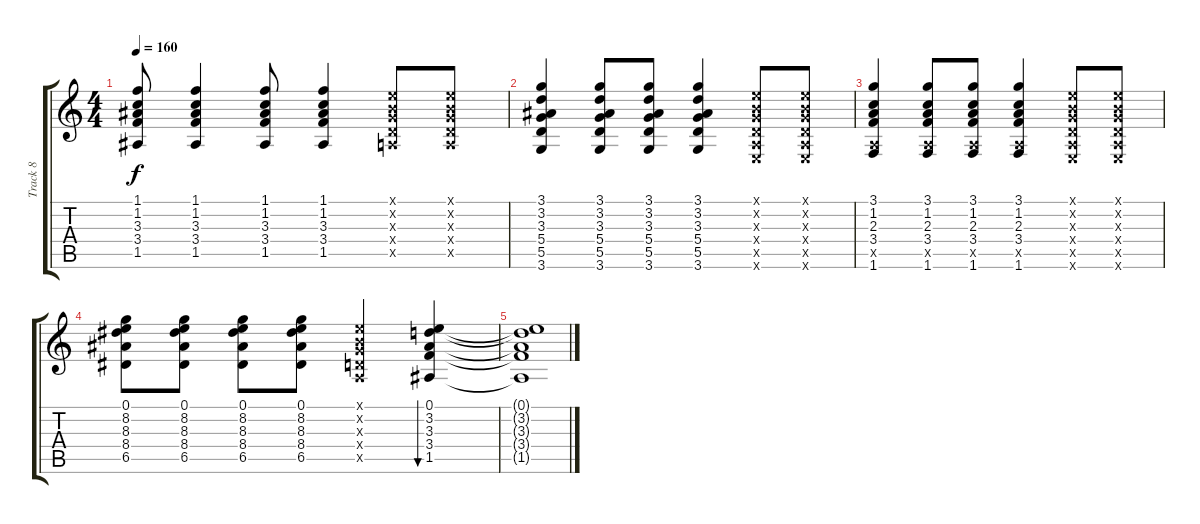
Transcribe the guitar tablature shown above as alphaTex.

\track ("Track 8" "Track 8") {instrument acousticguitarsteel}
\staff {score tabs}
\tuning (E4 B3 G3 D3 A2 E2) {hide}
\ts (4 4)
\tempo 160
\clef g2
\ks c
(1.1{t} 1.2{t} 3.3{t} 3.4{t} 1.5{t}).8{dy f} (1.1 1.2 3.3 3.4 1.5).4 (1.1 1.2 3.3 3.4 1.5).8 (1.1 1.2 3.3 3.4 1.5).4 (0.1{x} 0.2{x} 0.3{x} 0.4{x} 0.5{x}).8 (0.1{x} 0.2{x} 0.3{x} 0.4{x} 0.5{x}).8 |
(3.1 3.2 3.3 5.4 5.5 3.6).4 (3.1 3.2 3.3 5.4 5.5 3.6).8 (3.1 3.2 3.3 5.4 5.5 3.6).8 (3.1 3.2 3.3 5.4 5.5 3.6).4 (0.1{x} 0.2{x} 0.3{x} 0.4{x} 0.5{x} 0.6{x}).8 (0.1{x} 0.2{x} 0.3{x} 0.4{x} 0.5{x} 0.6{x}).8 |
(3.1 1.2 2.3 3.4 0.5{x} 1.6).4 (3.1 1.2 2.3 3.4 0.5{x} 1.6).8 (3.1 1.2 2.3 3.4 0.5{x} 1.6).8 (3.1 1.2 2.3 3.4 0.5{x} 1.6).4 (0.1{x} 0.2{x} 0.3{x} 0.4{x} 0.5{x} 0.6{x}).8 (0.1{x} 0.2{x} 0.3{x} 0.4{x} 0.5{x} 0.6{x}).8 |
(0.1 8.2 8.3 8.4 6.5).8 (0.1 8.2 8.3 8.4 6.5).8 (0.1 8.2 8.3 8.4 6.5).8 (0.1 8.2 8.3 8.4 6.5).8 (0.1{x} 0.2{x} 0.3{x} 0.4{x} 0.5{x}).4 (0.1 3.2 3.3 3.4 1.5).4{bu 480} |
(0.1{t} 3.2{t} 3.3{t} 3.4{t} 1.5{t}).1
